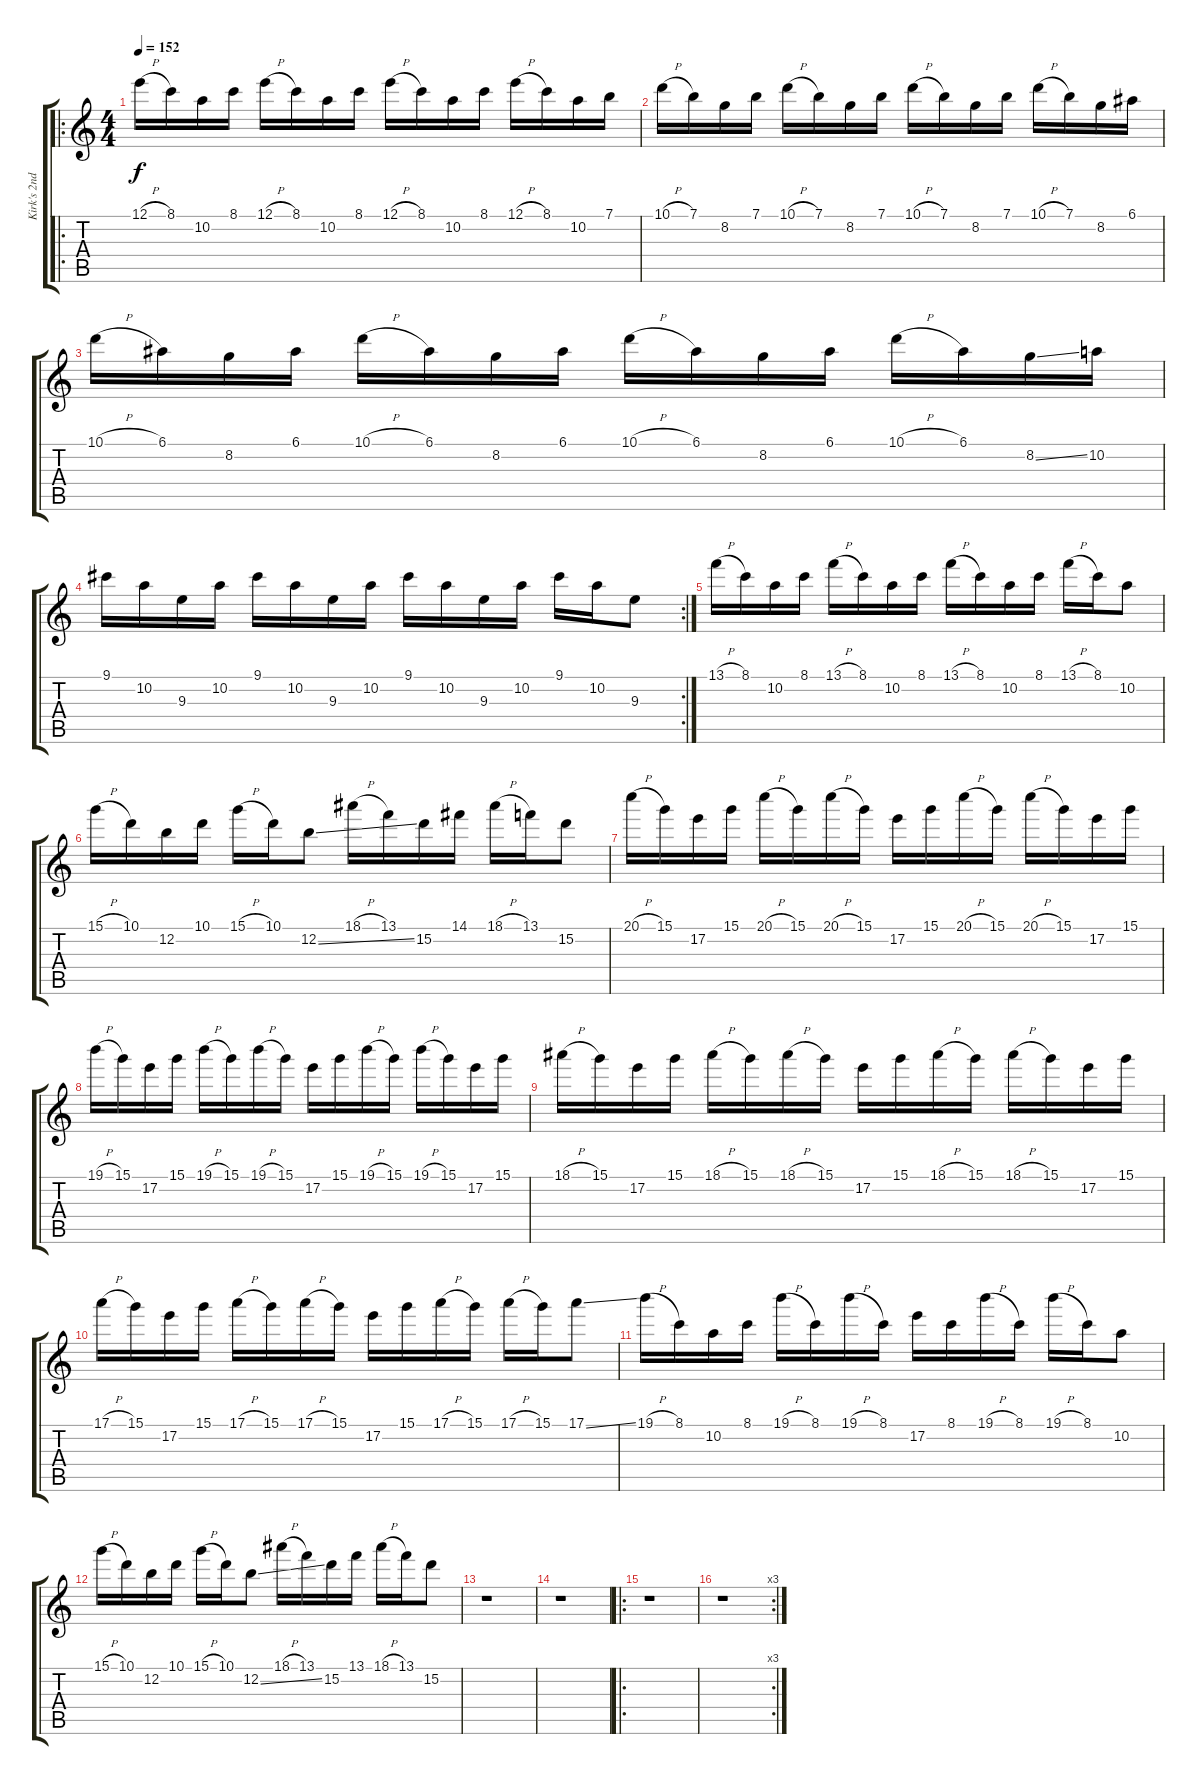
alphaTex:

\track ("Kirk's 2nd Guitar" "Kirk's 2nd") {instrument distortionguitar}
\staff {score tabs}
\tuning (E4 B3 G3 D3 A2 E2) {hide}
\ro
\ts (4 4)
\tempo 152
\clef g2
\ks c
12.1{h}.16{dy f} 8.1.16 10.2.16 8.1.16 12.1{h}.16 8.1.16 10.2.16 8.1.16 12.1{h}.16 8.1.16 10.2.16 8.1.16 12.1{h}.16 8.1.16 10.2.16 7.1.16 |
10.1{h}.16 7.1.16 8.2.16 7.1.16 10.1{h}.16 7.1.16 8.2.16 7.1.16 10.1{h}.16 7.1.16 8.2.16 7.1.16 10.1{h}.16 7.1.16 8.2.16 6.1.16 |
10.1{h}.16 6.1.16 8.2.16 6.1.16 10.1{h}.16 6.1.16 8.2.16 6.1.16 10.1{h}.16 6.1.16 8.2.16 6.1.16 10.1{h}.16 6.1.16 8.2{ss}.16 10.2.16 |
\rc 2
9.1.16 10.2.16 9.3.16 10.2.16 9.1.16 10.2.16 9.3.16 10.2.16 9.1.16 10.2.16 9.3.16 10.2.16 9.1.16 10.2.16 9.3.8 |
13.1{h}.16 8.1.16 10.2.16 8.1.16 13.1{h}.16 8.1.16 10.2.16 8.1.16 13.1{h}.16 8.1.16 10.2.16 8.1.16 13.1{h}.16 8.1.16 10.2.8 |
15.1{h}.16 10.1.16 12.2.16 10.1.16 15.1{h}.16 10.1.16 12.2{ss}.8 18.1{h}.16 13.1.16 15.2.16 14.1.16 18.1{h}.16 13.1.16 15.2.8 |
20.1{h}.16 15.1.16 17.2.16 15.1.16 20.1{h}.16 15.1.16 20.1{h}.16 15.1.16 17.2.16 15.1.16 20.1{h}.16 15.1.16 20.1{h}.16 15.1.16 17.2.16 15.1.16 |
19.1{h}.16 15.1.16 17.2.16 15.1.16 19.1{h}.16 15.1.16 19.1{h}.16 15.1.16 17.2.16 15.1.16 19.1{h}.16 15.1.16 19.1{h}.16 15.1.16 17.2.16 15.1.16 |
18.1{h}.16 15.1.16 17.2.16 15.1.16 18.1{h}.16 15.1.16 18.1{h}.16 15.1.16 17.2.16 15.1.16 18.1{h}.16 15.1.16 18.1{h}.16 15.1.16 17.2.16 15.1.16 |
17.1{h}.16 15.1.16 17.2.16 15.1.16 17.1{h}.16 15.1.16 17.1{h}.16 15.1.16 17.2.16 15.1.16 17.1{h}.16 15.1.16 17.1{h}.16 15.1.16 17.1{ss}.8 |
19.1{h}.16 8.1.16 10.2.16 8.1.16 19.1{h}.16 8.1.16 19.1{h}.16 8.1.16 17.2.16 8.1.16 19.1{h}.16 8.1.16 19.1{h}.16 8.1.16 10.2.8 |
15.1{h}.16 10.1.16 12.2.16 10.1.16 15.1{h}.16 10.1.16 12.2{ss}.8 18.1{h}.16 13.1.16 15.2.16 13.1.16 18.1{h}.16 13.1.16 15.2.8 |
r.1 |
r.1 |
\ro
r.1 |
\rc 3
r.1
